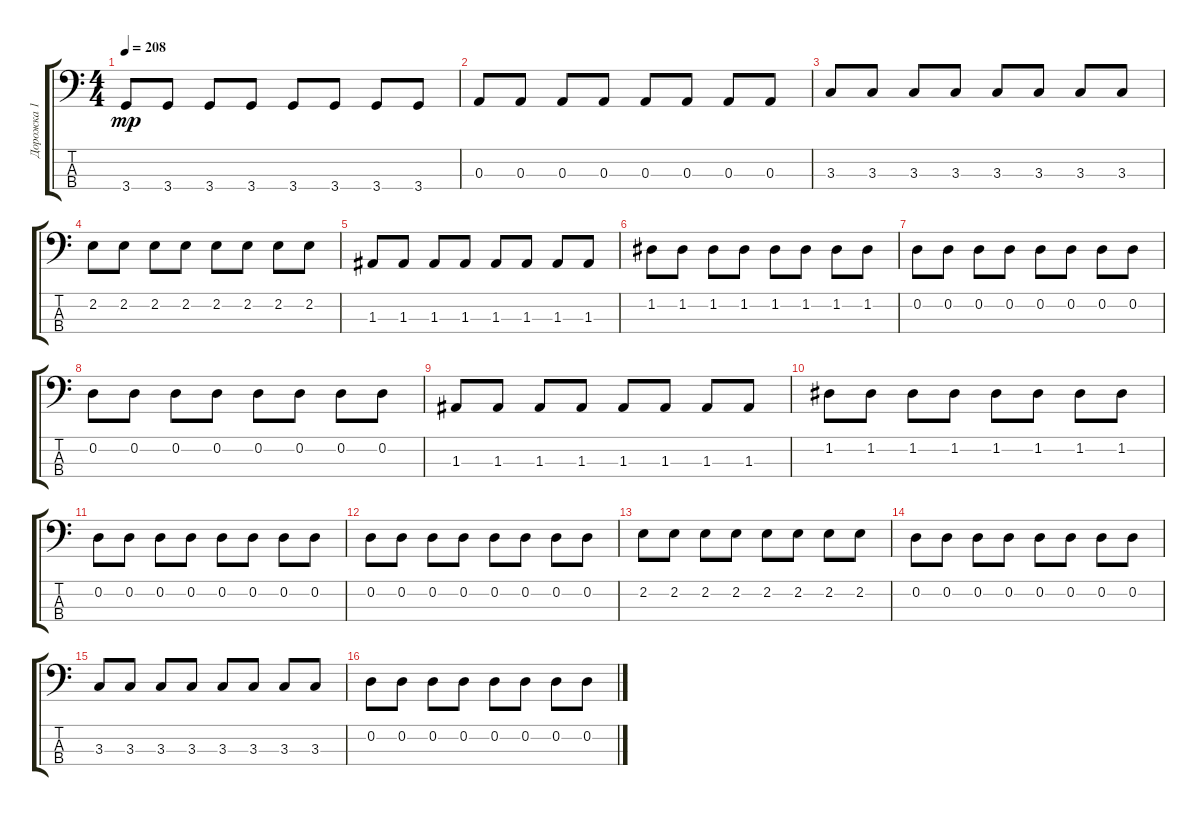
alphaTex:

\track ("Дорожка 1" "Дорожка 1") {instrument electricbassfinger}
\staff {score tabs}
\tuning (G2 D2 A1 E1) {hide}
\ts (4 4)
\tempo 208
\clef f4
\ks c
3.4.8{dy mp} 3.4.8 3.4.8 3.4.8 3.4.8 3.4.8 3.4.8 3.4.8 |
0.3.8 0.3.8 0.3.8 0.3.8 0.3.8 0.3.8 0.3.8 0.3.8 |
3.3.8 3.3.8 3.3.8 3.3.8 3.3.8 3.3.8 3.3.8 3.3.8 |
2.2.8 2.2.8 2.2.8 2.2.8 2.2.8 2.2.8 2.2.8 2.2.8 |
1.3.8 1.3.8 1.3.8 1.3.8 1.3.8 1.3.8 1.3.8 1.3.8 |
1.2.8 1.2.8 1.2.8 1.2.8 1.2.8 1.2.8 1.2.8 1.2.8 |
0.2.8 0.2.8 0.2.8 0.2.8 0.2.8 0.2.8 0.2.8 0.2.8 |
0.2.8 0.2.8 0.2.8 0.2.8 0.2.8 0.2.8 0.2.8 0.2.8 |
1.3.8 1.3.8 1.3.8 1.3.8 1.3.8 1.3.8 1.3.8 1.3.8 |
1.2.8 1.2.8 1.2.8 1.2.8 1.2.8 1.2.8 1.2.8 1.2.8 |
0.2.8 0.2.8 0.2.8 0.2.8 0.2.8 0.2.8 0.2.8 0.2.8 |
0.2.8 0.2.8 0.2.8 0.2.8 0.2.8 0.2.8 0.2.8 0.2.8 |
2.2.8 2.2.8 2.2.8 2.2.8 2.2.8 2.2.8 2.2.8 2.2.8 |
0.2.8 0.2.8 0.2.8 0.2.8 0.2.8 0.2.8 0.2.8 0.2.8 |
3.3.8 3.3.8 3.3.8 3.3.8 3.3.8 3.3.8 3.3.8 3.3.8 |
0.2.8 0.2.8 0.2.8 0.2.8 0.2.8 0.2.8 0.2.8 0.2.8
